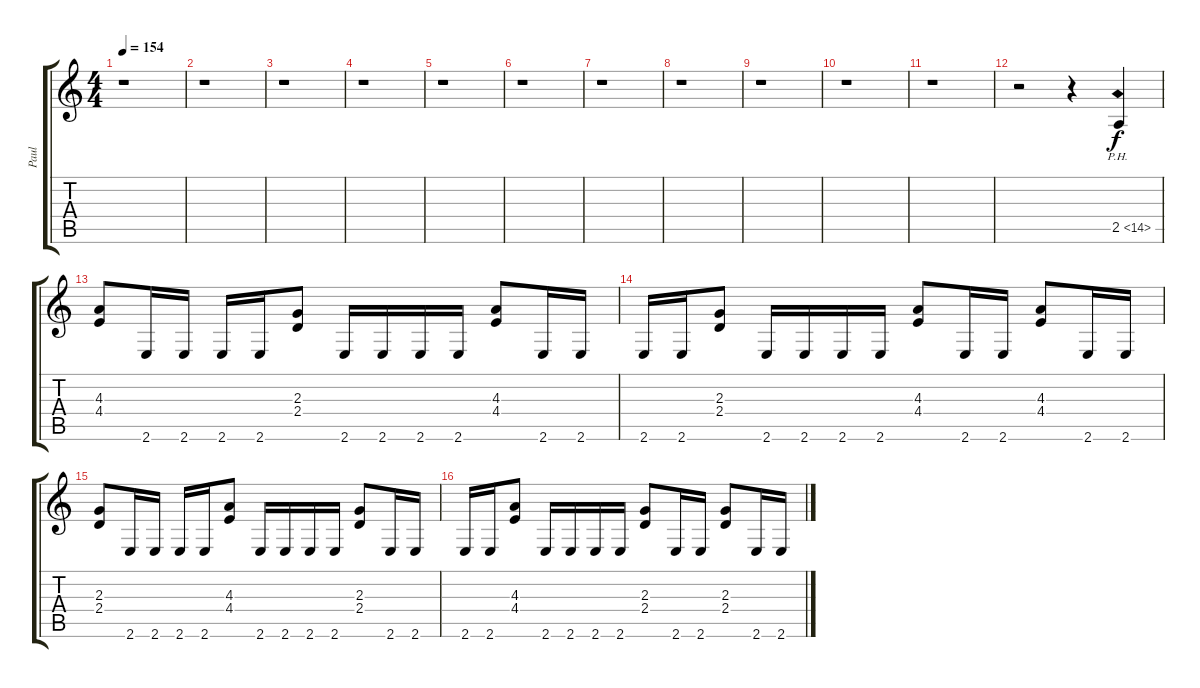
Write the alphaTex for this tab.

\track ("Paul" "Paul") {instrument distortionguitar}
\staff {score tabs}
\tuning (D4 A3 F3 C3 G2 D2) {hide}
\ts (4 4)
\tempo 154
\clef g2
\ks c
r.1{dy f instrument distortionguitar} |
r.1 |
r.1 |
r.1 |
r.1 |
r.1 |
r.1 |
r.1 |
r.1 |
r.1 |
r.1 |
r.2 r.4 2.5{ph 12}.4 |
(4.3 4.4).8 2.6.16 2.6.16 2.6.16 2.6.16 (2.3 2.4).8 2.6.16 2.6.16 2.6.16 2.6.16 (4.3 4.4).8 2.6.16 2.6.16 |
2.6.16 2.6.16 (2.3 2.4).8 2.6.16 2.6.16 2.6.16 2.6.16 (4.3 4.4).8 2.6.16 2.6.16 (4.3 4.4).8 2.6.16 2.6.16 |
(2.3 2.4).8 2.6.16 2.6.16 2.6.16 2.6.16 (4.3 4.4).8 2.6.16 2.6.16 2.6.16 2.6.16 (2.3 2.4).8 2.6.16 2.6.16 |
2.6.16 2.6.16 (4.3 4.4).8 2.6.16 2.6.16 2.6.16 2.6.16 (2.3 2.4).8 2.6.16 2.6.16 (2.3 2.4).8 2.6.16 2.6.16
